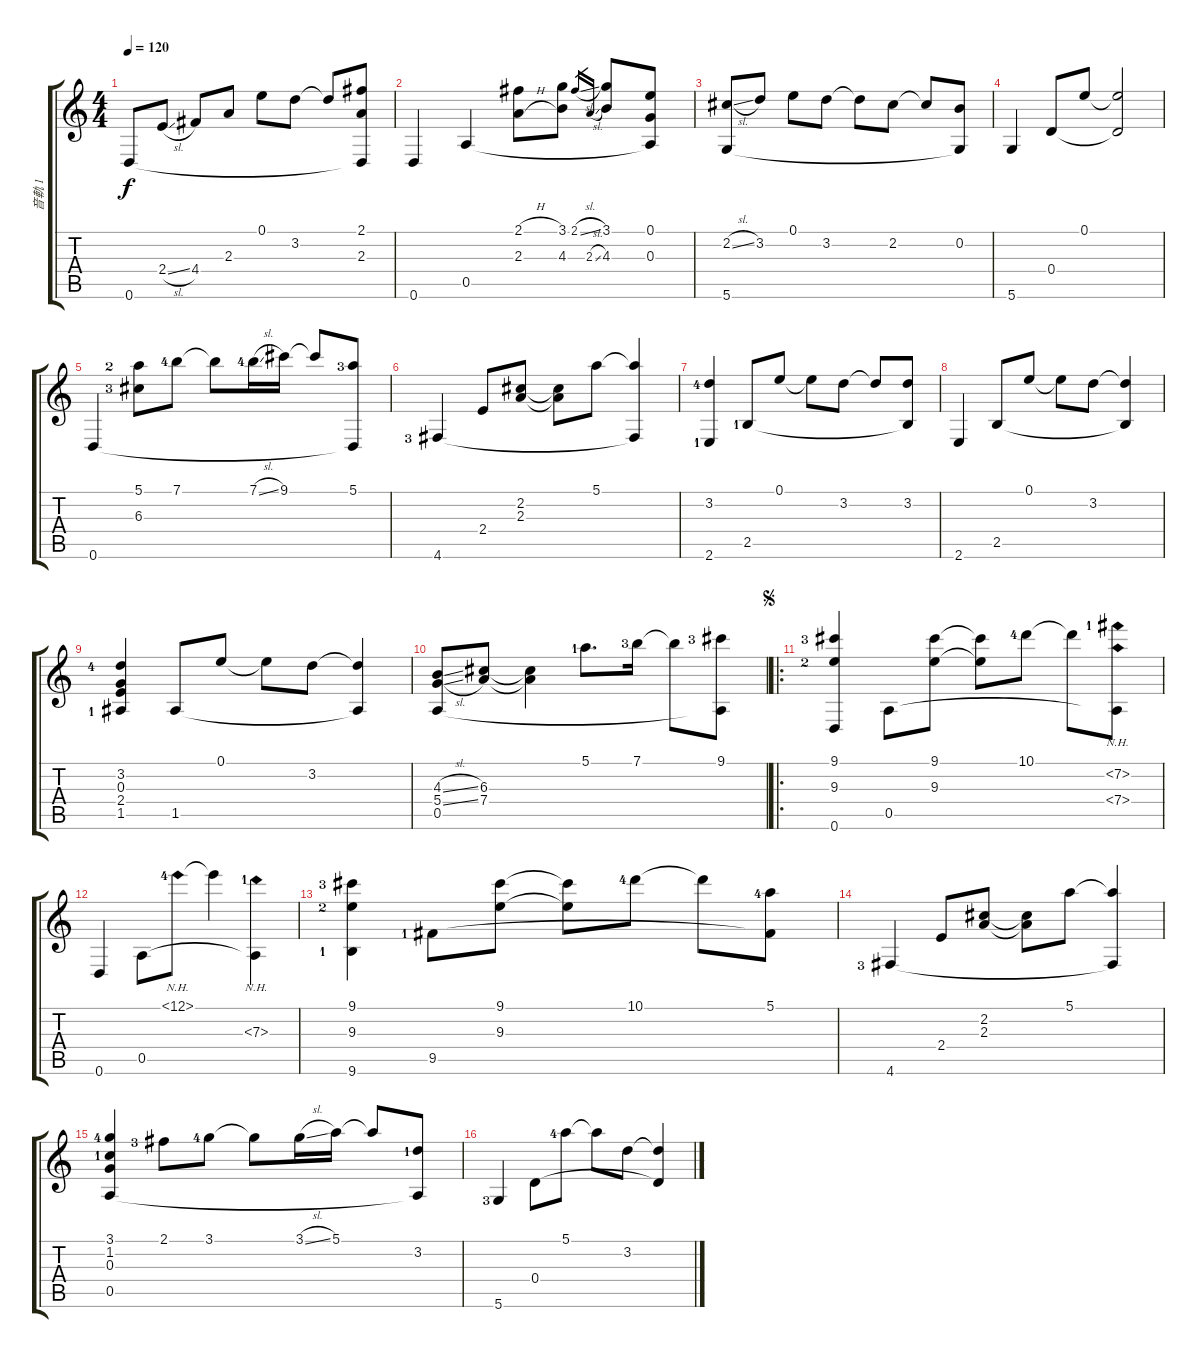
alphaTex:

\track ("音軌 1" "音軌 1") {instrument acousticguitarsteel}
\staff {score tabs}
\tuning (E4 B3 G3 D3 A2 D2) {hide}
\ts (4 4)
\tempo 120
\clef g2
\ks c
0.6.8{dy f} 2.4{sl}.8 4.4.8 2.3.8 0.1.8 3.2.8 3.2{t}.8 (2.1 2.3 0.6{t}).8 |
0.6.4 0.5.4 (2.1{h} 2.3{h}).8 (3.1 4.3).8 2.1{sl}.16{gr} 2.3{sl}.16{gr} (3.1 4.3).8 (0.1 0.3 0.5{t}).8 |
(2.2{sl} 5.6).8 3.2.8 0.1.8 3.2.8 3.2{t}.8 2.2.8 2.2{t}.8 (0.2 5.6{t}).8 |
5.6.4 0.4.8 0.1.8 (0.1{t} 0.4{t}).2 |
0.6.4 (5.1{lf 3} 6.3{lf 4}).8 7.1{lf 5}.8 7.1{t}.8 7.1{sl lf 5}.16 9.1.16 9.1{t}.8 (5.1{lf 4} 0.6{t}).8 |
4.6{lf 4}.4 2.4.8 (2.2 2.3).8 (2.2{t} 2.3{t}).8 5.1.8 (5.1{t} 4.6{t}).4 |
(3.2{lf 5} 2.6{lf 2}).4 2.5{lf 2}.8 0.1.8 0.1{t}.8 3.2.8 3.2{t}.8 (3.2 2.5{t}).8 |
2.6.4 2.5.8 0.1.8 0.1{t}.8 3.2.8 (3.2{t} 2.5{t}).4 |
(3.2{lf 5} 0.3 2.4 1.5{lf 2}).4 1.5.8 0.1.8 0.1{t}.8 3.2.8 (3.2{t} 1.5{t}).4 |
(4.3{sl} 5.4{sl} 0.5).8 (6.3 7.4).8 (6.3{t} 7.4{t}).4 5.1{lf 2}.8{d} 7.1{lf 4}.16 7.1{t}.8 (9.1{lf 4} 0.5{t}).8 |
\ro
\jump segno
(9.1{lf 4} 9.3{lf 3} 0.6).4 0.5.8 (9.1 9.3).8 (9.1{t} 9.3{t}).8 10.1{lf 5}.8 10.1{t}.8 (7.2{nh lf 2} 7.4{nh} 0.5{t}).8 |
0.6.4 0.5.8 12.1{nh lf 5}.8 12.1{t}.4 (7.3{nh lf 2} 0.5{t}).4 |
(9.1{lf 4} 9.3{lf 3} 9.6{lf 2}).4 9.5{lf 2}.8 (9.1 9.3).8 (9.1{t} 9.3{t}).8 10.1{lf 5}.8 10.1{t}.8 (5.1{lf 5} 9.5{t}).8 |
4.6{lf 4}.4 2.4.8 (2.2 2.3).8 (2.2{t} 2.3{t}).8 5.1.8 (5.1{t} 4.6{t}).4 |
(3.1{lf 5} 1.2{lf 2} 0.3 0.5).4 2.1{lf 4}.8 3.1{lf 5}.8 3.1{t}.8 3.1{sl}.16 5.1.16 5.1{t}.8 (3.2{lf 2} 0.5{t}).8 |
5.6{lf 4}.4 0.4.8 5.1{lf 5}.8 5.1{t}.8 3.2.8 (3.2{t} 0.4{t}).4
